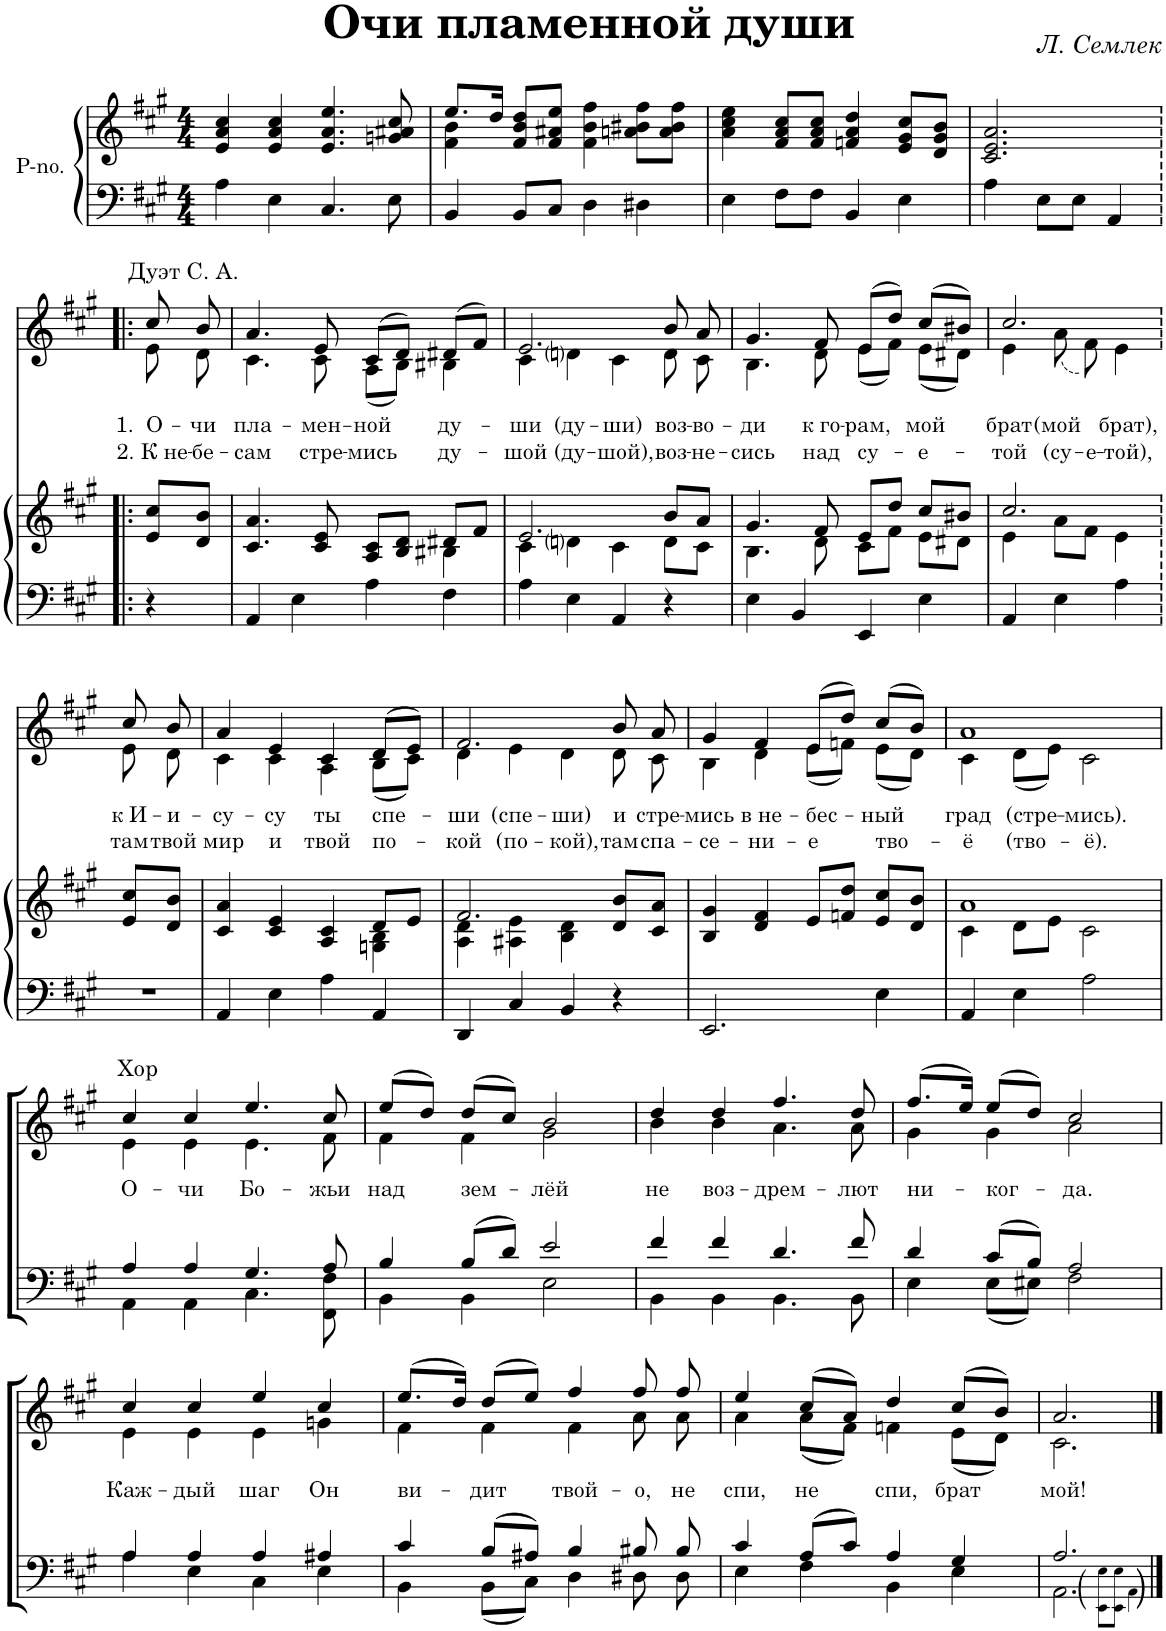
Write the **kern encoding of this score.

**kern	**kern	**kern	**kern	**text	**text
*part3	*part3	*part2	*part1	*part1	*part1
*staff4	*staff3	*staff2	*staff1	*staff1	*staff1
*I"P-no.	*	*I"Men	*I"Women	*	*
*I'Pno	*	*	*	*	*
*clefF4	*clefG2	*clefF4	*clefG2	*	*
*k[f#c#g#]	*k[f#c#g#]	*k[f#c#g#]	*k[f#c#g#]	*	*
*M4/4	*M4/4	*M4/4	*M4/4	*	*
=1	=1	=1	=1	=1	=1
4A\	4e/ 4a/ 4cc#/	1r	1r	.	.
4E\	4e/ 4a/ 4cc#/	.	.	.	.
4.C#/	4.e/ 4.a/ 4.ee/	.	.	.	.
8E\	8gn/ 8a#X/ 8cc#/	.	.	.	.
=2	=2	=2	=2	=2	=2
*	*^	*	*	*	*
4BB/	8.ee/L	4f#\ 4b\	1r	1r	.	.
.	16dd/Jk	.	.	.	.	.
8BB/L	8f#/ 8b/ 8dd/L	2.ryy	.	.	.	.
8C#/J	8f#/ 8a#X/ 8ee/J	.	.	.	.	.
4D\	4f#\ 4b\ 4ff#\	.	.	.	.	.
4D#X\	8an\ 8b#X\ 8ff#\L	.	.	.	.	.
.	8a\ 8b#\ 8ff#\J	.	.	.	.	.
*	*v	*v	*	*	*	*
=3	=3	=3	=3	=3	=3
4E\	4a\ 4cc#\ 4ee\	1r	1r	.	.
8F#\L	8f#/ 8a/ 8cc#/L	.	.	.	.
8F#\J	8f#/ 8a/ 8cc#/J	.	.	.	.
4BB/	4fn/ 4a/ 4dd/	.	.	.	.
4E\	8e/ 8g#/ 8cc#/L	.	.	.	.
.	8d/ 8g#/ 8b/J	.	.	.	.
=4	=4	=4	=4	=4	=4
4A\	2.c#/ 2.e/ 2.a/	2r	2r	.	.
8E\L	.	.	.	.	.
8E\J	.	.	.	.	.
4AA/	.	4r	4r	.	.
!!LO:LB:g=z
=4X1!|:	=4X1!|:	=4X1!|:	=4X1!|:	=4X1!|:	=4X1!|:
*	*	*	*^	*	*
!	!	!	!LO:TX:a:t=Дуэт С. А.	!	!	!
!	!	!	!	!	!LO:LY:b	!LO:LY:b
4r	8e/ 8cc#/L	4r	8cc#/	8e\	1. О-	2. К не-
!	!	!	!	!	!LO:LY:b	!LO:LY:b
.	8d/ 8b/J	.	8b/	8d\	-чи	-бе-
=5	=5	=5	=5	=5	=5	=5
*	*^	*	*	*	*	*
!	!	!	!	!	!	!LO:LY:b	!LO:LY:b
4AA/	4.c#/ 4.a/	2.ryy	1r	4.a/	4.c#\	пла-	-сам
4E\	.	.	.	.	.	.	.
!	!	!	!	!	!	!LO:LY:b	!LO:LY:b
.	8c#/ 8e/	.	.	8e/	8c#\	-мен-	стре-
!	!	!	!	!	!	!LO:LY:b	!LO:LY:b
4A\	8A/ 8c#/L	.	.	(8c#/L	(8A\L	-ной	-мись
.	8B/ 8d/J	.	.	8d/J)	8B\J)	.	.
!	!	!	!	!	!	!LO:LY:b	!LO:LY:b
4F#\	8d#X/L	4B#X\	.	(8d#X/L	4B#X\	ду-	ду-
.	8f#/J	.	.	8f#/J)	.	.	.
=6	=6	=6	=6	=6	=6	=6	=6
!	!	!	!	!	!	!LO:LY:b	!LO:LY:b
4A\	2.e/	4c#\	1r	2.e/	4c#\	-ши	-шой
!	!	!	!	!	!	!LO:LY:b	!LO:LY:b
4E\	.	4dni\	.	.	4dni\	(ду-	(ду-
!	!	!	!	!	!	!LO:LY:b	!LO:LY:b
4AA/	.	4c#\	.	.	4c#\	-ши)	-шой),
!	!	!	!	!	!	!LO:LY:b	!LO:LY:b
4r	8b/L	8d\L	.	8b/	8d\	воз-	воз-
!	!	!	!	!	!	!LO:LY:b	!LO:LY:b
.	8a/J	8c#\J	.	8a/	8c#\	-во-	-не-
=7	=7	=7	=7	=7	=7	=7	=7
!	!	!	!	!	!	!LO:LY:b	!LO:LY:b
4E\	4.g#/	4.B\	1r	4.g#/	4.B\	-ди	-сись
4BB/	.	.	.	.	.	.	.
!	!	!	!	!	!	!LO:LY:b	!LO:LY:b
.	8f#/	8d\	.	8f#/	8d\	к го-	над
!	!	!	!	!	!	!LO:LY:b	!LO:LY:b
4EE/	8e/L	8c#\L	.	(8e/L	(8e\L	-рам,	су-
.	8dd/J	8f#\J	.	8dd/J)	8f#\J)	.	.
!	!	!	!	!	!	!LO:LY:b	!LO:LY:b
4E\	8cc#/L	8e\L	.	(8cc#/L	(8e\L	мой	-е-
.	8b#X/J	8d#X\J	.	8b#X/J)	8d#X\J)	.	.
=8	=8	=8	=8	=8	=8	=8	=8
!	!	!	!	!	!	!LO:LY:b	!LO:LY:b
4AA/	2.cc#/	4e\	1r	2.cc#/	4e\	брат	-той
!	!	!	!	!	!	!LO:LY:b	!LO:LY:b
4E\	.	8a\L	.	.	(8a\	(мой	(су-
!	!	!	!	!	!	!	!LO:LY:b
.	.	8f#\J	.	.	8f#\)	.	-е-
!	!	!	!	!	!	!LO:LY:b	!LO:LY:b
4A\	.	4e\	.	.	4e\	брат),	-той),
4ryy	4ryy	4ryy	.	4ryy	4ryy	.	.
!!LO:LB:g=z	!!
=8X2	=8X2	=8X2	=8X2	=8X2	=8X2	=8X2	=8X2
!	!	!	!	!	!	!LO:LY:b	!LO:LY:b
*	*v	*v	*	*	*	*	*
1r	8e/ 8cc#/L	1r	8cc#/	8e\	к И-	там
!	!	!	!	!	!LO:LY:b	!LO:LY:b
.	8d/ 8b/J	.	8b/	8d\	-и-	твой
.	2.ryy	.	2.ryy	2.ryy	.	.
=9	=9	=9	=9	=9	=9	=9
*	*^	*	*	*	*	*
!	!	!	!	!	!	!LO:LY:b	!LO:LY:b
4AA/	4c#/ 4a/	2.ryy	1r	4a/	4c#\	-су-	мир
!	!	!	!	!	!	!LO:LY:b	!LO:LY:b
4E\	4c#/ 4e/	.	.	4e/	4c#\	-су	и
!	!	!	!	!	!	!LO:LY:b	!LO:LY:b
4A\	4A/ 4c#/	.	.	4c#/	4A\	ты	твой
!	!	!	!	!	!	!LO:LY:b	!LO:LY:b
4AA/	8d/L	4Gn\ 4B\	.	(8d/L	(8B\L	спе-	по-
.	8e/J	.	.	8e/J)	8c#\J)	.	.
=10	=10	=10	=10	=10	=10	=10	=10
!	!	!	!	!	!	!LO:LY:b	!LO:LY:b
4DD/	2.f#/	4A\ 4d\	1r	2.f#/	4d\	-ши	-кой
!	!	!	!	!	!	!LO:LY:b	!LO:LY:b
4C#/	.	4A#X\ 4e\	.	.	4e\	(спе-	(по-
!	!	!	!	!	!	!LO:LY:b	!LO:LY:b
4BB/	.	4B\ 4d\	.	.	4d\	-ши)	-кой),
!	!	!	!	!	!	!LO:LY:b	!LO:LY:b
4r	8d/ 8b/L	4ryy	.	8b/	8d\	и	там
!	!	!	!	!	!	!LO:LY:b	!LO:LY:b
.	8c#/ 8a/J	.	.	8a/	8c#\	стре-	спа-
*	*v	*v	*	*	*	*	*
=11	=11	=11	=11	=11	=11	=11
!	!	!	!	!	!LO:LY:b	!LO:LY:b
2.EE/	4B/ 4g#/	1r	4g#/	4B\	-мись	-се-
!	!	!	!	!	!LO:LY:b	!LO:LY:b
.	4d/ 4f#/	.	4f#/	4d\	в не-	-ни-
!	!	!	!	!	!LO:LY:b	!LO:LY:b
.	8e/L	.	(8e/L	(8e\L	-бес-	-е
.	8fn/ 8dd/J	.	8dd/J)	8fn\J)	.	.
!	!	!	!	!	!LO:LY:b	!LO:LY:b
4E\	8e/ 8cc#/L	.	(8cc#/L	(8e\L	-ный	тво-
.	8d/ 8b/J	.	8b/J)	8d\J)	.	.
=12	=12	=12	=12	=12	=12	=12
*	*^	*	*	*	*	*
!	!	!	!	!	!	!LO:LY:b	!LO:LY:b
4AA/	1a	4c#\	1r	1a	4c#\	град	-ё
!	!	!	!	!	!	!LO:LY:b	!LO:LY:b
4E\	.	8d\L	.	.	(8d\L	(стре-	(тво-
.	.	8e\J	.	.	8e\J)	.	.
!	!	!	!	!	!	!LO:LY:b	!LO:LY:b
2A\	.	2c#\	.	.	2c#\	-мись).	-ё).
!!LO:LB:g=z	!!
=13	=13	=13	=13	=13	=13	=13	=13
*	*	*	*^	*	*	*	*
!	!	!	!	!	!LO:TX:a:t=Хор	!	!	!
!	!	!	!	!	!	!	!LO:LY:b	!
*	*v	*v	*	*	*	*	*	*
1r	1r	4A/	4AA\	4cc#/	4e\	О-	.
!	!	!	!	!	!	!LO:LY:b	!
.	.	4A/	4AA\	4cc#/	4e\	-чи	.
!	!	!	!	!	!	!LO:LY:b	!
.	.	4.G#/	4.C#\	4.ee/	4.e\	Бо-	.
!	!	!	!	!	!	!LO:LY:b	!
.	.	8A/	8FF#\ 8F#\	8cc#/	8f#\	-жьи	.
=14	=14	=14	=14	=14	=14	=14	=14
!	!	!	!	!	!	!LO:LY:b	!
1r	1r	4B/	4BB\	(8ee/L	4f#\	над	.
.	.	.	.	8dd/J)	.	.	.
!	!	!	!	!	!	!LO:LY:b	!
.	.	(8B/L	4BB\	(8dd/L	4f#\	зем-	.
.	.	8d/J)	.	8cc#/J)	.	.	.
!	!	!	!	!	!	!LO:LY:b	!
.	.	2e/	2E\	2b/	2g#\	-лёй	.
=15	=15	=15	=15	=15	=15	=15	=15
!	!	!	!	!	!	!LO:LY:b	!
1r	1r	4f#/	4BB\	4dd/	4b\	не	.
!	!	!	!	!	!	!LO:LY:b	!
.	.	4f#/	4BB\	4dd/	4b\	воз-	.
!	!	!	!	!	!	!LO:LY:b	!
.	.	4.d/	4.BB\	4.ff#/	4.a\	-дрем-	.
!	!	!	!	!	!	!LO:LY:b	!
.	.	8f#/	8BB\	8dd/	8a\	-лют	.
=16	=16	=16	=16	=16	=16	=16	=16
!	!	!	!	!	!	!LO:LY:b	!
1r	1r	4d/	4E\	(8.ff#/L	4g#\	ни-	.
.	.	.	.	16ee/Jk)	.	.	.
!	!	!	!	!	!	!LO:LY:b	!
.	.	(8c#/L	(8E\L	(8ee/L	4g#\	-ког-	.
.	.	8B/J)	8E#X\J)	8dd/J)	.	.	.
!	!	!	!	!	!	!LO:LY:b	!
.	.	2A/	2F#\	2cc#/	2a\	-да.	.
!!LO:LB:g=z	!!
=17	=17	=17	=17	=17	=17	=17	=17
!	!	!	!	!	!	!LO:LY:b	!
1r	1r	4A/	4A\	4cc#/	4e\	Каж-	.
!	!	!	!	!	!	!LO:LY:b	!
.	.	4A/	4E\	4cc#/	4e\	-дый	.
!	!	!	!	!	!	!LO:LY:b	!
.	.	4A/	4C#\	4ee/	4e\	шаг	.
!	!	!	!	!	!	!LO:LY:b	!
.	.	4A#X/	4E\	4cc#/	4gn\	Он	.
=18	=18	=18	=18	=18	=18	=18	=18
!	!	!	!	!	!	!LO:LY:b	!
1r	1r	4c#/	4BB\	(8.ee/L	4f#\	ви-	.
.	.	.	.	16dd/Jk)	.	.	.
!	!	!	!	!	!	!LO:LY:b	!
.	.	(8B/L	(8BB\L	(8dd/L	4f#\	-дит	.
.	.	8A#X/J)	8C#\J)	8ee/J)	.	.	.
!	!	!	!	!	!	!LO:LY:b	!
.	.	4B/	4D\	4ff#/	4f#\	твой-	.
!	!	!	!	!	!	!LO:LY:b	!
.	.	8B#X/	8D#X\	8ff#/	8a\	-о,	.
!	!	!	!	!	!	!LO:LY:b	!
.	.	8B#/	8D#\	8ff#/	8a\	не	.
=19	=19	=19	=19	=19	=19	=19	=19
!	!	!	!	!	!	!LO:LY:b	!
1r	1r	4c#/	4E\	4ee/	4a\	спи,	.
!	!	!	!	!	!	!LO:LY:b	!
.	.	(8A/L	4F#\	(8cc#/L	(8a\L	не	.
.	.	8c#/J)	.	8a/J)	8f#\J)	.	.
!	!	!	!	!	!	!LO:LY:b	!
.	.	4A/	4BB\	4dd/	4fn\	спи,	.
!	!	!	!	!	!	!LO:LY:b	!
.	.	4G#/	4E\	(8cc#/L	(8e\L	брат	.
.	.	.	.	8b/J)	8d\J)	.	.
=20	=20	=20	=20	=20	=20	=20	=20
!	!	!	!	!	!	!LO:LY:b	!
2r	2r	2.A/	2.AA\	2.a/	2.c#\	мой!	.
4r	4r	.	.	.	.	.	.
*	*	*	*	*v	*v	*	*
.	.	.	8qEE\ 8qE\L	.	.	.
.	.	.	8qEE\ 8qE\J	.	.	.
.	.	.	4qAA\	.	.	.
*	*	*v	*v	*	*	*
==	==	==	==	==	==
*-	*-	*-	*-	*-	*-
